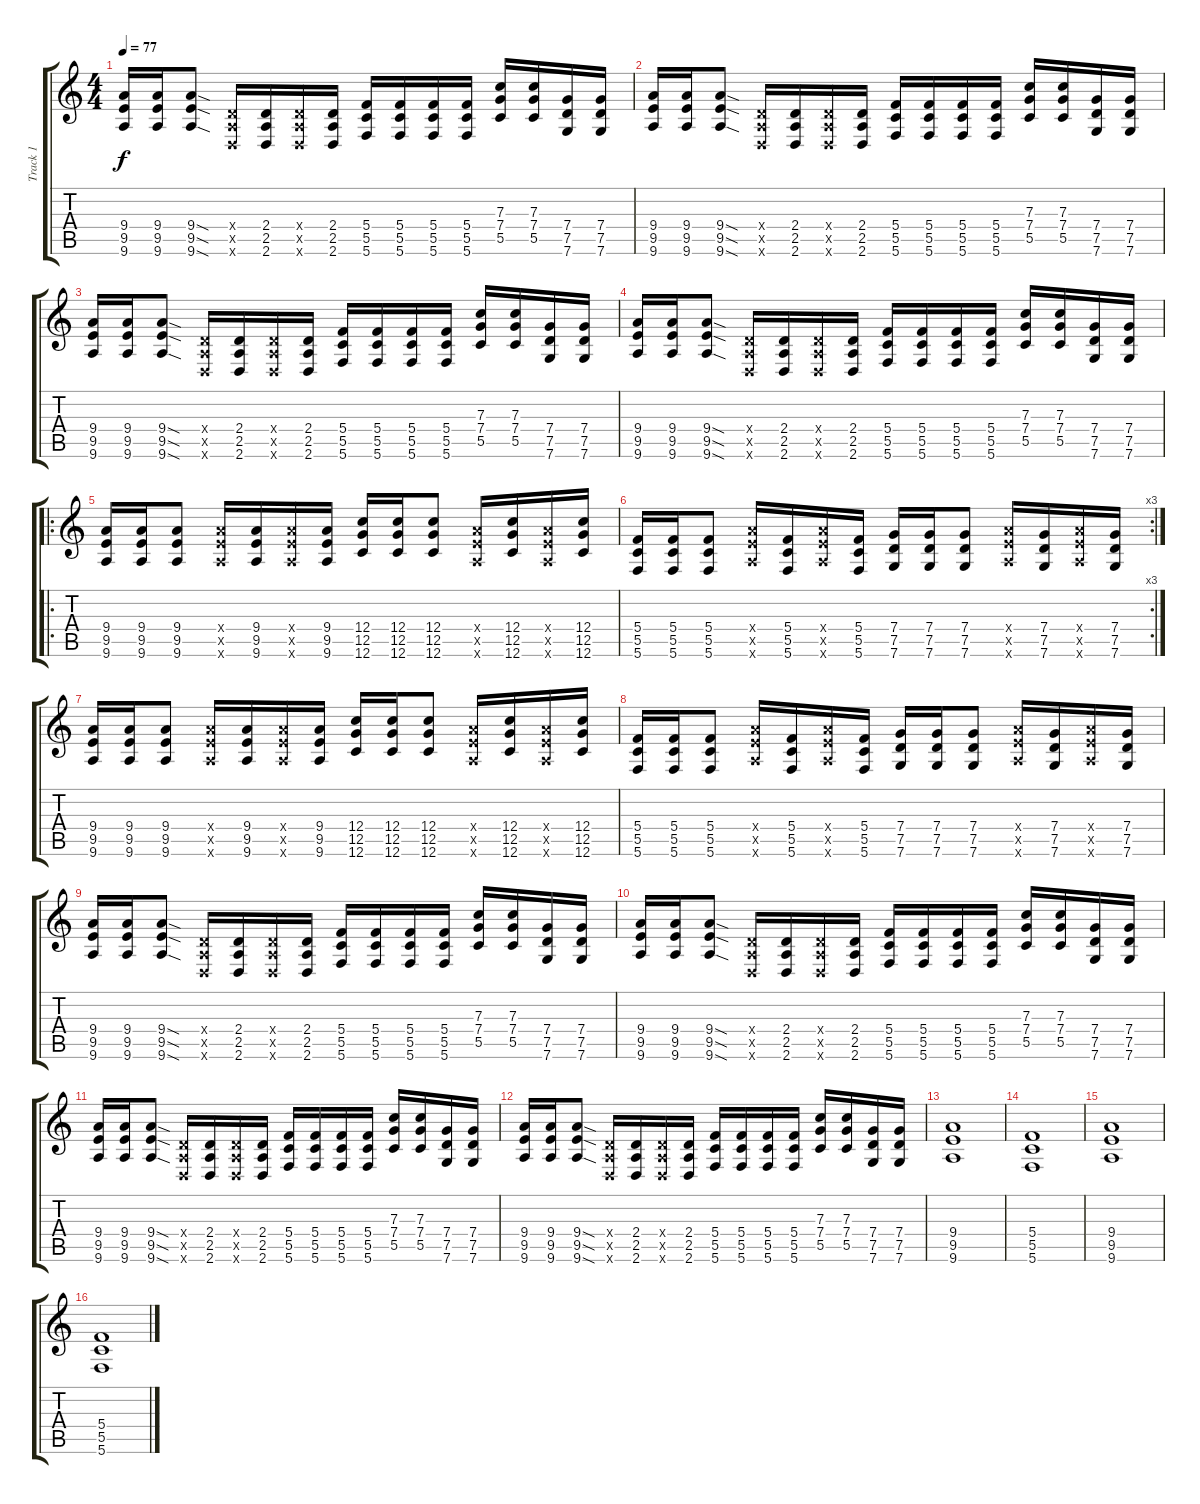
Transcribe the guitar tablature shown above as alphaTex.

\track ("Track 1" "Track 1") {instrument distortionguitar}
\staff {score tabs}
\tuning (D4 A3 F3 C3 G2 C2) {hide}
\ts (4 4)
\tempo 77
\clef g2
\ks c
(9.4 9.5 9.6).16{dy f} (9.4 9.5 9.6).16 (9.4{sod} 9.5{sod} 9.6{sod}).8 (2.4{x} 2.5{x} 2.6{x}).16 (2.4 2.5 2.6).16 (2.4{x} 2.5{x} 2.6{x}).16 (2.4 2.5 2.6).16 (5.4 5.5 5.6).16 (5.4 5.5 5.6).16 (5.4 5.5 5.6).16 (5.4 5.5 5.6).16 (7.3 7.4 5.5).16 (7.3 7.4 5.5).16 (7.4 7.5 7.6).16 (7.4 7.5 7.6).16 |
(9.4 9.5 9.6).16 (9.4 9.5 9.6).16 (9.4{sod} 9.5{sod} 9.6{sod}).8 (2.4{x} 2.5{x} 2.6{x}).16 (2.4 2.5 2.6).16 (2.4{x} 2.5{x} 2.6{x}).16 (2.4 2.5 2.6).16 (5.4 5.5 5.6).16 (5.4 5.5 5.6).16 (5.4 5.5 5.6).16 (5.4 5.5 5.6).16 (7.3 7.4 5.5).16 (7.3 7.4 5.5).16 (7.4 7.5 7.6).16 (7.4 7.5 7.6).16 |
(9.4 9.5 9.6).16 (9.4 9.5 9.6).16 (9.4{sod} 9.5{sod} 9.6{sod}).8 (2.4{x} 2.5{x} 2.6{x}).16 (2.4 2.5 2.6).16 (2.4{x} 2.5{x} 2.6{x}).16 (2.4 2.5 2.6).16 (5.4 5.5 5.6).16 (5.4 5.5 5.6).16 (5.4 5.5 5.6).16 (5.4 5.5 5.6).16 (7.3 7.4 5.5).16 (7.3 7.4 5.5).16 (7.4 7.5 7.6).16 (7.4 7.5 7.6).16 |
(9.4 9.5 9.6).16 (9.4 9.5 9.6).16 (9.4{sod} 9.5{sod} 9.6{sod}).8 (2.4{x} 2.5{x} 2.6{x}).16 (2.4 2.5 2.6).16 (2.4{x} 2.5{x} 2.6{x}).16 (2.4 2.5 2.6).16 (5.4 5.5 5.6).16 (5.4 5.5 5.6).16 (5.4 5.5 5.6).16 (5.4 5.5 5.6).16 (7.3 7.4 5.5).16 (7.3 7.4 5.5).16 (7.4 7.5 7.6).16 (7.4 7.5 7.6).16 |
\ro
(9.4 9.5 9.6).16 (9.4 9.5 9.6).16 (9.4 9.5 9.6).8 (9.4{x} 9.5{x} 9.6{x}).16 (9.4 9.5 9.6).16 (9.4{x} 9.5{x} 9.6{x}).16 (9.4 9.5 9.6).16 (12.4 12.5 12.6).16 (12.4 12.5 12.6).16 (12.4 12.5 12.6).8 (9.4{x} 9.5{x} 9.6{x}).16 (12.4 12.5 12.6).16 (9.4{x} 9.5{x} 9.6{x}).16 (12.4 12.5 12.6).16 |
\rc 3
(5.4 5.5 5.6).16 (5.4 5.5 5.6).16 (5.4 5.5 5.6).8 (9.4{x} 9.5{x} 9.6{x}).16 (5.4 5.5 5.6).16 (9.4{x} 9.5{x} 9.6{x}).16 (5.4 5.5 5.6).16 (7.4 7.5 7.6).16 (7.4 7.5 7.6).16 (7.4 7.5 7.6).8 (9.4{x} 9.5{x} 9.6{x}).16 (7.4 7.5 7.6).16 (9.4{x} 9.5{x} 9.6{x}).16 (7.4 7.5 7.6).16 |
(9.4 9.5 9.6).16 (9.4 9.5 9.6).16 (9.4 9.5 9.6).8 (9.4{x} 9.5{x} 9.6{x}).16 (9.4 9.5 9.6).16 (9.4{x} 9.5{x} 9.6{x}).16 (9.4 9.5 9.6).16 (12.4 12.5 12.6).16 (12.4 12.5 12.6).16 (12.4 12.5 12.6).8 (9.4{x} 9.5{x} 9.6{x}).16 (12.4 12.5 12.6).16 (9.4{x} 9.5{x} 9.6{x}).16 (12.4 12.5 12.6).16 |
(5.4 5.5 5.6).16 (5.4 5.5 5.6).16 (5.4 5.5 5.6).8 (9.4{x} 9.5{x} 9.6{x}).16 (5.4 5.5 5.6).16 (9.4{x} 9.5{x} 9.6{x}).16 (5.4 5.5 5.6).16 (7.4 7.5 7.6).16 (7.4 7.5 7.6).16 (7.4 7.5 7.6).8 (9.4{x} 9.5{x} 9.6{x}).16 (7.4 7.5 7.6).16 (9.4{x} 9.5{x} 9.6{x}).16 (7.4 7.5 7.6).16 |
(9.4 9.5 9.6).16 (9.4 9.5 9.6).16 (9.4{sod} 9.5{sod} 9.6{sod}).8 (2.4{x} 2.5{x} 2.6{x}).16 (2.4 2.5 2.6).16 (2.4{x} 2.5{x} 2.6{x}).16 (2.4 2.5 2.6).16 (5.4 5.5 5.6).16 (5.4 5.5 5.6).16 (5.4 5.5 5.6).16 (5.4 5.5 5.6).16 (7.3 7.4 5.5).16 (7.3 7.4 5.5).16 (7.4 7.5 7.6).16 (7.4 7.5 7.6).16 |
(9.4 9.5 9.6).16 (9.4 9.5 9.6).16 (9.4{sod} 9.5{sod} 9.6{sod}).8 (2.4{x} 2.5{x} 2.6{x}).16 (2.4 2.5 2.6).16 (2.4{x} 2.5{x} 2.6{x}).16 (2.4 2.5 2.6).16 (5.4 5.5 5.6).16 (5.4 5.5 5.6).16 (5.4 5.5 5.6).16 (5.4 5.5 5.6).16 (7.3 7.4 5.5).16 (7.3 7.4 5.5).16 (7.4 7.5 7.6).16 (7.4 7.5 7.6).16 |
(9.4 9.5 9.6).16 (9.4 9.5 9.6).16 (9.4{sod} 9.5{sod} 9.6{sod}).8 (2.4{x} 2.5{x} 2.6{x}).16 (2.4 2.5 2.6).16 (2.4{x} 2.5{x} 2.6{x}).16 (2.4 2.5 2.6).16 (5.4 5.5 5.6).16 (5.4 5.5 5.6).16 (5.4 5.5 5.6).16 (5.4 5.5 5.6).16 (7.3 7.4 5.5).16 (7.3 7.4 5.5).16 (7.4 7.5 7.6).16 (7.4 7.5 7.6).16 |
(9.4 9.5 9.6).16 (9.4 9.5 9.6).16 (9.4{sod} 9.5{sod} 9.6{sod}).8 (2.4{x} 2.5{x} 2.6{x}).16 (2.4 2.5 2.6).16 (2.4{x} 2.5{x} 2.6{x}).16 (2.4 2.5 2.6).16 (5.4 5.5 5.6).16 (5.4 5.5 5.6).16 (5.4 5.5 5.6).16 (5.4 5.5 5.6).16 (7.3 7.4 5.5).16 (7.3 7.4 5.5).16 (7.4 7.5 7.6).16 (7.4 7.5 7.6).16 |
(9.4 9.5 9.6).1 |
(5.4 5.5 5.6).1 |
(9.4 9.5 9.6).1 |
(5.4 5.5 5.6).1
